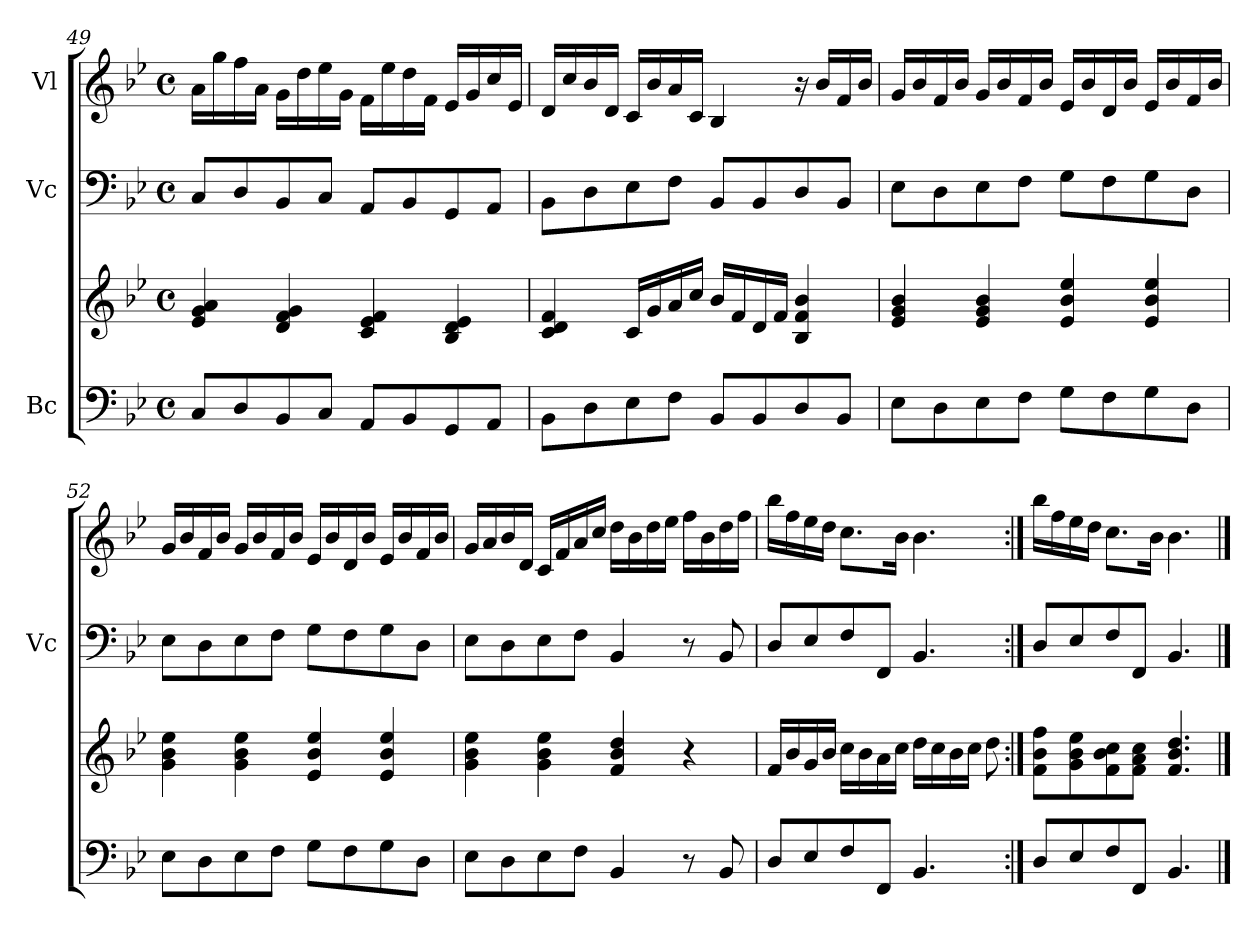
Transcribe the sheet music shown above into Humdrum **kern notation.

**kern	**kern	**kern	**kern
*part3	*part3	*part2	*part1
*staff4	*staff3	*staff2	*staff1
*I"Bc	*	*I"Vc	*I"Vl
*	*	*I'Vc	*
*clefF4	*clefG2	*clefF4	*clefG2
*k[b-e-]	*k[b-e-]	*k[b-e-]	*k[b-e-]
*M4/4	*M4/4	*M4/4	*M4/4
*met(c)	*met(c)	*met(c)	*met(c)
=49	=49	=49	=49
8C/L	4e-/ 4g/ 4a/	8C/L	16a\LL
.	.	.	16gg\
8D/	.	8D/	16ff\
.	.	.	16a\JJ
8BB-/	4d/ 4f/ 4g/	8BB-/	16g\LL
.	.	.	16dd\
8C/J	.	8C/J	16ee-\
.	.	.	16g\JJ
8AA/L	4c/ 4e-/ 4f/	8AA/L	16f\LL
.	.	.	16ee-\
8BB-/	.	8BB-/	16dd\
.	.	.	16f\JJ
8GG/	4B-/ 4d/ 4e-/	8GG/	16e-/LL
.	.	.	16g/
8AA/J	.	8AA/J	16cc/
.	.	.	16e-/JJ
!!LO:LB:g=z
=50	=50	=50	=50
8BB-\L	4c/ 4d/ 4f/	8BB-\L	16d/LL
.	.	.	16cc/
8D\	.	8D\	16b-/
.	.	.	16d/JJ
8E-\	16c/LL	8E-\	16c/LL
.	16g/	.	16b-/
8F\J	16a/	8F\J	16a/
.	16cc/JJ	.	16c/JJ
8BB-/L	16b-/LL	8BB-/L	4B-/
.	16f/	.	.
8BB-/	16d/	8BB-/	.
.	16f/JJ	.	.
8D/	4B-/ 4f/ 4b-/	8D/	16r
.	.	.	16b-/LL
8BB-/J	.	8BB-/J	16f/
.	.	.	16b-/JJ
=51	=51	=51	=51
8E-\L	4e-/ 4g/ 4b-/	8E-\L	16g/LL
.	.	.	16b-/
8D\	.	8D\	16f/
.	.	.	16b-/JJ
8E-\	4e-/ 4g/ 4b-/	8E-\	16g/LL
.	.	.	16b-/
8F\J	.	8F\J	16f/
.	.	.	16b-/JJ
8G\L	4e-/ 4b-/ 4ee-/	8G\L	16e-/LL
.	.	.	16b-/
8F\	.	8F\	16d/
.	.	.	16b-/JJ
8G\	4e-/ 4b-/ 4ee-/	8G\	16e-/LL
.	.	.	16b-/
8D\J	.	8D\J	16f/
.	.	.	16b-/JJ
=52	=52	=52	=52
8E-\L	4g\ 4b-\ 4ee-\	8E-\L	16g/LL
.	.	.	16b-/
8D\	.	8D\	16f/
.	.	.	16b-/JJ
8E-\	4g\ 4b-\ 4ee-\	8E-\	16g/LL
.	.	.	16b-/
8F\J	.	8F\J	16f/
.	.	.	16b-/JJ
8G\L	4e-/ 4b-/ 4ee-/	8G\L	16e-/LL
.	.	.	16b-/
8F\	.	8F\	16d/
.	.	.	16b-/JJ
8G\	4e-/ 4b-/ 4ee-/	8G\	16e-/LL
.	.	.	16b-/
8D\J	.	8D\J	16f/
.	.	.	16b-/JJ
!!LO:LB:g=z
=53	=53	=53	=53
8E-\L	4g\ 4b-\ 4ee-\	8E-\L	16g/LL
.	.	.	16a/
8D\	.	8D\	16b-/
.	.	.	16d/JJ
8E-\	4g\ 4b-\ 4ee-\	8E-\	16c/LL
.	.	.	16f/
8F\J	.	8F\J	16a/
.	.	.	16cc/JJ
4BB-/	4f/ 4b-/ 4dd/	4BB-/	16dd\LL
.	.	.	16b-\
.	.	.	16dd\
.	.	.	16ee-\JJ
8r	4r	8r	16ff\LL
.	.	.	16b-\
8BB-/	.	8BB-/	16dd\
.	.	.	16ff\JJ
=54	=54	=54	=54
8D/L	16f/LL	8D/L	16bb-\LL
.	16b-/	.	16ff\
8E-/	16g/	8E-/	16ee-\
.	16b-/JJ	.	16dd\JJ
8F/	16cc\LL	8F/	8.cc\L
.	16b-\	.	.
8FF/J	16a\	8FF/J	.
.	16cc\JJ	.	16b-\Jk
4.BB-/	16dd\LL	4.BB-/	4.b-\
.	16cc\	.	.
.	16b-\	.	.
.	16cc\JJ	.	.
.	8dd\	.	.
=55:|!	=55:|!	=55:|!	=55:|!
8D/L	8f\ 8b-\ 8ff\L	8D/L	16bb-\LL
.	.	.	16ff\
8E-/	8g\ 8b-\ 8ee-\	8E-/	16ee-\
.	.	.	16dd\JJ
8F/	8f\ 8b-\ 8cc\	8F/	8.cc\L
8FF/J	8f\ 8a\ 8cc\J	8FF/J	.
.	.	.	16b-\Jk
4.BB-/	4.f/ 4.b-/ 4.dd/	4.BB-/	4.b-\
==	==	==	==
*-	*-	*-	*-
